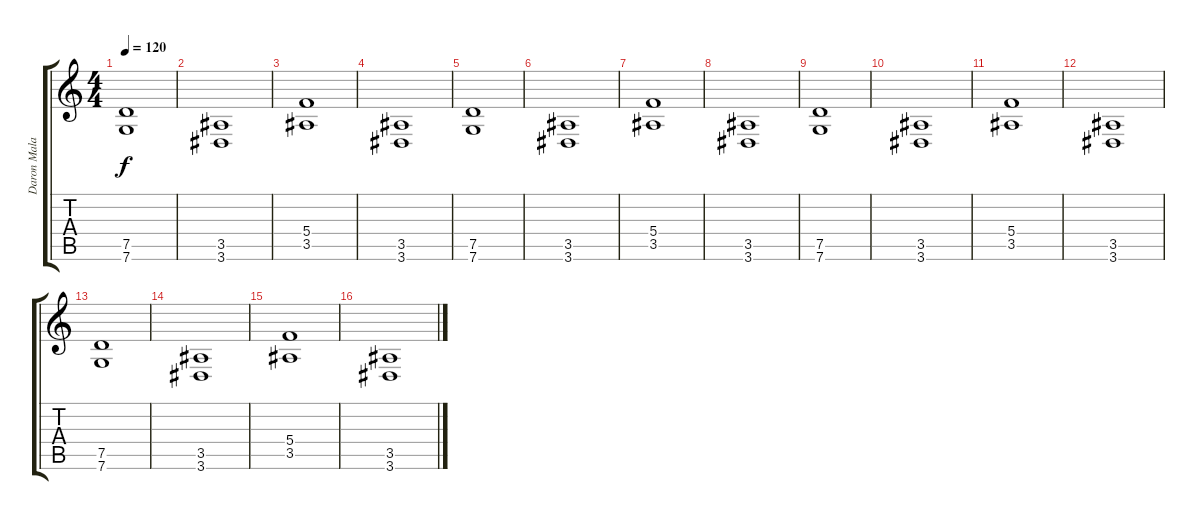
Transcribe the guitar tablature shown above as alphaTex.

\track ("Daron Malakian (Overdrive)" "Daron Mala") {instrument acousticguitarsteel}
\staff {score tabs}
\tuning (D4 A3 F3 C3 G2 C2) {hide}
\ts (4 4)
\tempo 120
\clef g2
\ks c
(7.5 7.6).1{dy f} |
(3.5 3.6).1 |
(5.4 3.5).1 |
(3.5 3.6).1 |
(7.5 7.6).1 |
(3.5 3.6).1 |
(5.4 3.5).1 |
(3.5 3.6).1 |
(7.5 7.6).1 |
(3.5 3.6).1 |
(5.4 3.5).1 |
(3.5 3.6).1 |
(7.5 7.6).1 |
(3.5 3.6).1 |
(5.4 3.5).1 |
(3.5 3.6).1
